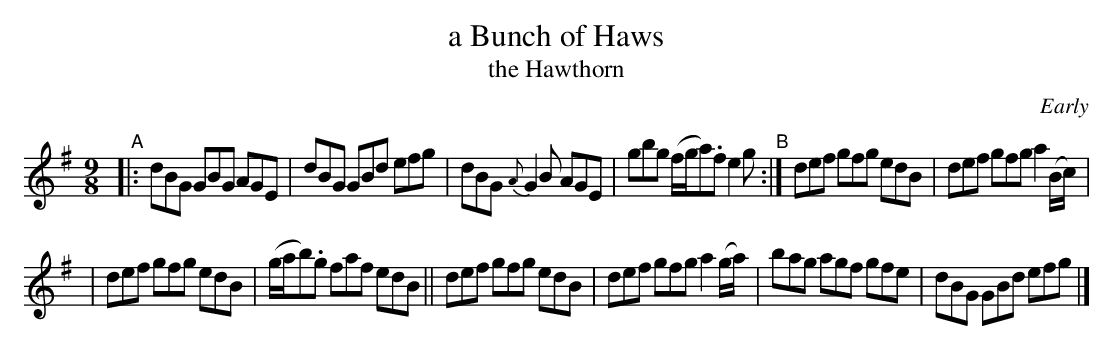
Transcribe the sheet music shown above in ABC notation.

X:1
T: a Bunch of Haws
T: the Hawthorn	% title in DMoI ("1001")
O: Early
M: 9/8
K: G
"^A"|: dBG GBG AGE | dBG GBd efg | dBG {A}G2B AGE | gbg (f/g/a).f e2g "^B":| def gfg edB | def gfg a2(B/c/) |
|  def gfg edB | (g/a/b).g faf edB || def gfg edB | def gfg a2(g/a/) | bag agf gfe | dBG GBd efg |]
